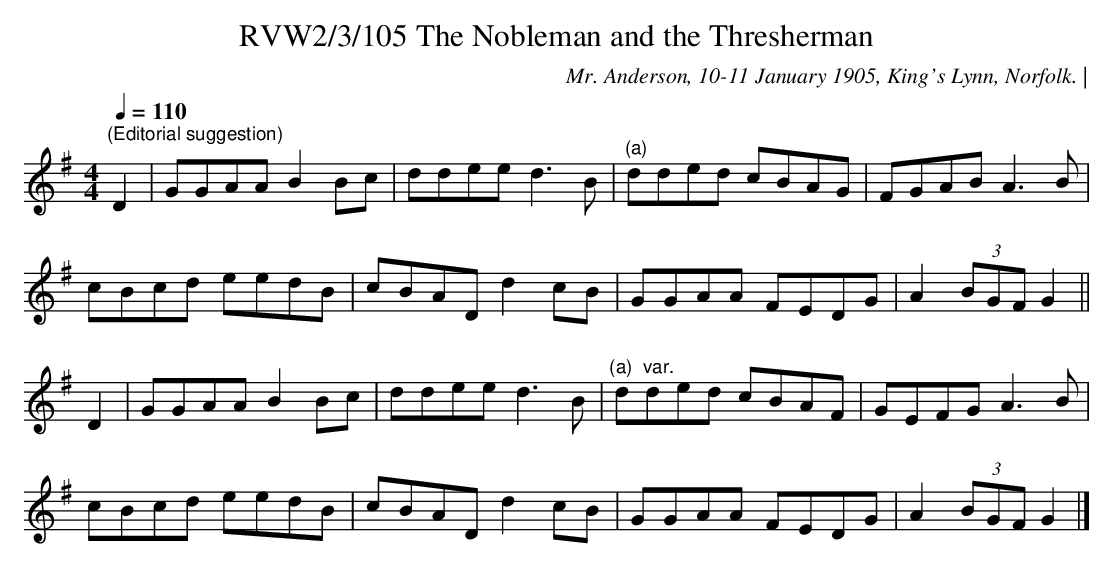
X:1
T:RVW2/3/105 The Nobleman and the Thresherman
C:Mr. Anderson, 10-11 January 1905, King's Lynn, Norfolk. |
L:1/8
Q:1/4=110
M:4/4
K:G
"^(Editorial suggestion)" D2 | GGAA B2 Bc | ddee d3 B |"^(a)" dded cBAG | FGAB A3 B |$ cBcd eedB |
cBAD d2 cB | GGAA FEDG | A2 (3BGF G2 ||$ D2 | GGAA B2 Bc | ddee d3 B |"^(a)  var." dded cBAF |
GEFG A3 B |$ cBcd eedB | cBAD d2 cB | GGAA FEDG | A2 (3BGF G2 |]
